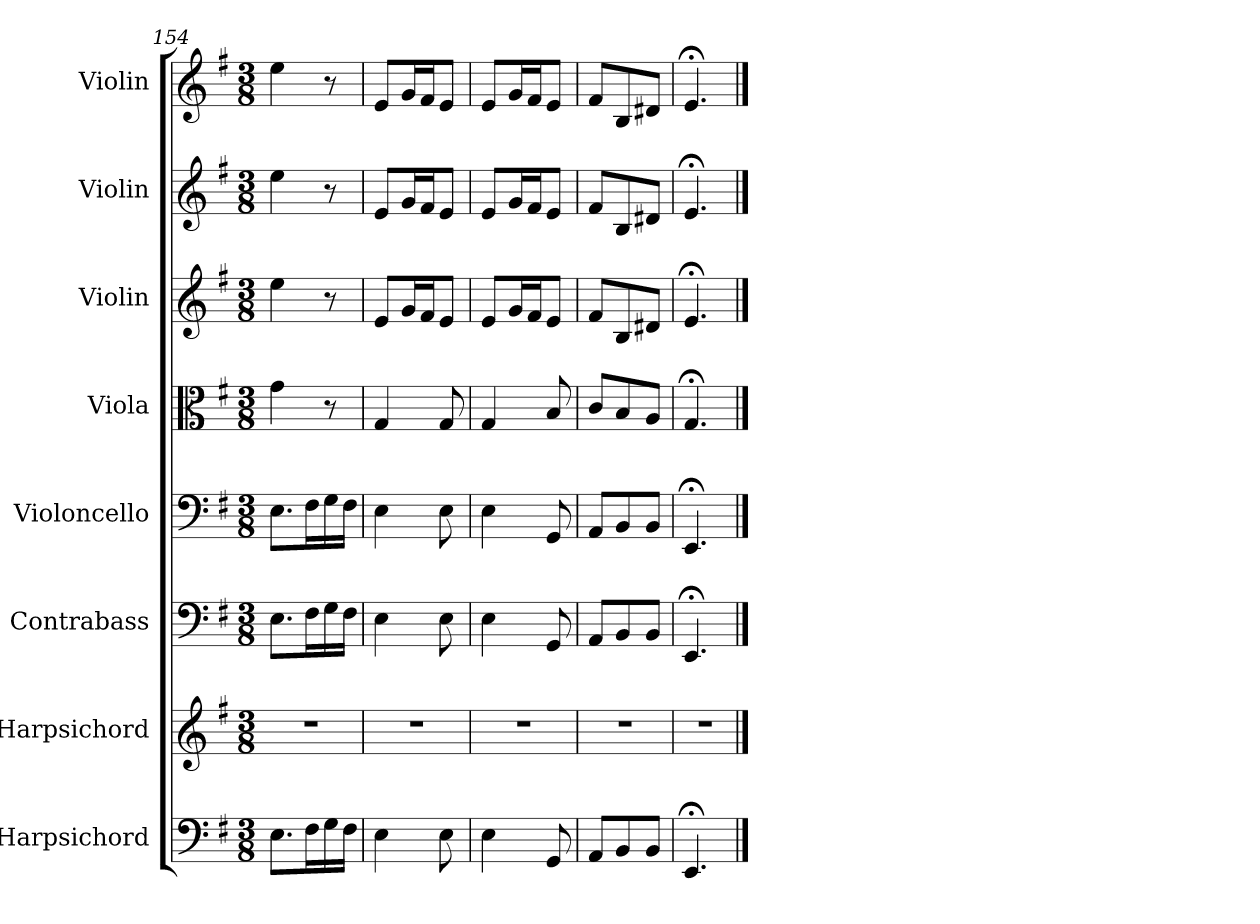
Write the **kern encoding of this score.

**kern	**kern	**kern	**kern	**kern	**kern	**kern	**kern
*part8	*part7	*part6	*part5	*part4	*part3	*part2	*part1
*staff8	*staff7	*staff6	*staff5	*staff4	*staff3	*staff2	*staff1
*I"Harpsichord	*I"Harpsichord	*I"Contrabass	*I"Violoncello	*I"Viola	*I"Violin	*I"Violin	*I"Violin
*I'Hpschd	*I'Hpschd	*I'Cb	*I'Vc	*I'Vla	*I'Vln	*I'Vln	*I'Vln
*clefF4	*clefG2	*clefF4	*clefF4	*clefC3	*clefG2	*clefG2	*clefG2
*k[f#]	*k[f#]	*k[f#]	*k[f#]	*k[f#]	*k[f#]	*k[f#]	*k[f#]
*M3/8	*M3/8	*M3/8	*M3/8	*M3/8	*M3/8	*M3/8	*M3/8
=154	=154	=154	=154	=154	=154	=154	=154
8.E\L	4.r	8.E\L	8.E\L	4g\	4ee\	4ee\	4ee\
16F#\L	.	16F#\L	16F#\L	.	.	.	.
16G\	.	16G\	16G\	8r	8r	8r	8r
16F#\JJ	.	16F#\JJ	16F#\JJ	.	.	.	.
=155	=155	=155	=155	=155	=155	=155	=155
4E\	4.r	4E\	4E\	4G/	8e/L	8e/L	8e/L
.	.	.	.	.	16g/L	16g/L	16g/L
.	.	.	.	.	16f#/J	16f#/J	16f#/J
8E\	.	8E\	8E\	8G/	8e/J	8e/J	8e/J
=156	=156	=156	=156	=156	=156	=156	=156
4E\	4.r	4E\	4E\	4G/	8e/L	8e/L	8e/L
.	.	.	.	.	16g/L	16g/L	16g/L
.	.	.	.	.	16f#/J	16f#/J	16f#/J
8GG/	.	8GG/	8GG/	8B/	8e/J	8e/J	8e/J
=157	=157	=157	=157	=157	=157	=157	=157
8AA/L	4.r	8AA/L	8AA/L	8c/L	8f#/L	8f#/L	8f#/L
8BB/	.	8BB/	8BB/	8B/	8B/	8B/	8B/
8BB/J	.	8BB/J	8BB/J	8A/J	8d#X/J	8d#X/J	8d#X/J
=158	=158	=158	=158	=158	=158	=158	=158
4.EE;</	4.r	4.EE;</	4.EE;</	4.G;</	4.e;</	4.e;</	4.e;</
==	==	==	==	==	==	==	==
*-	*-	*-	*-	*-	*-	*-	*-
